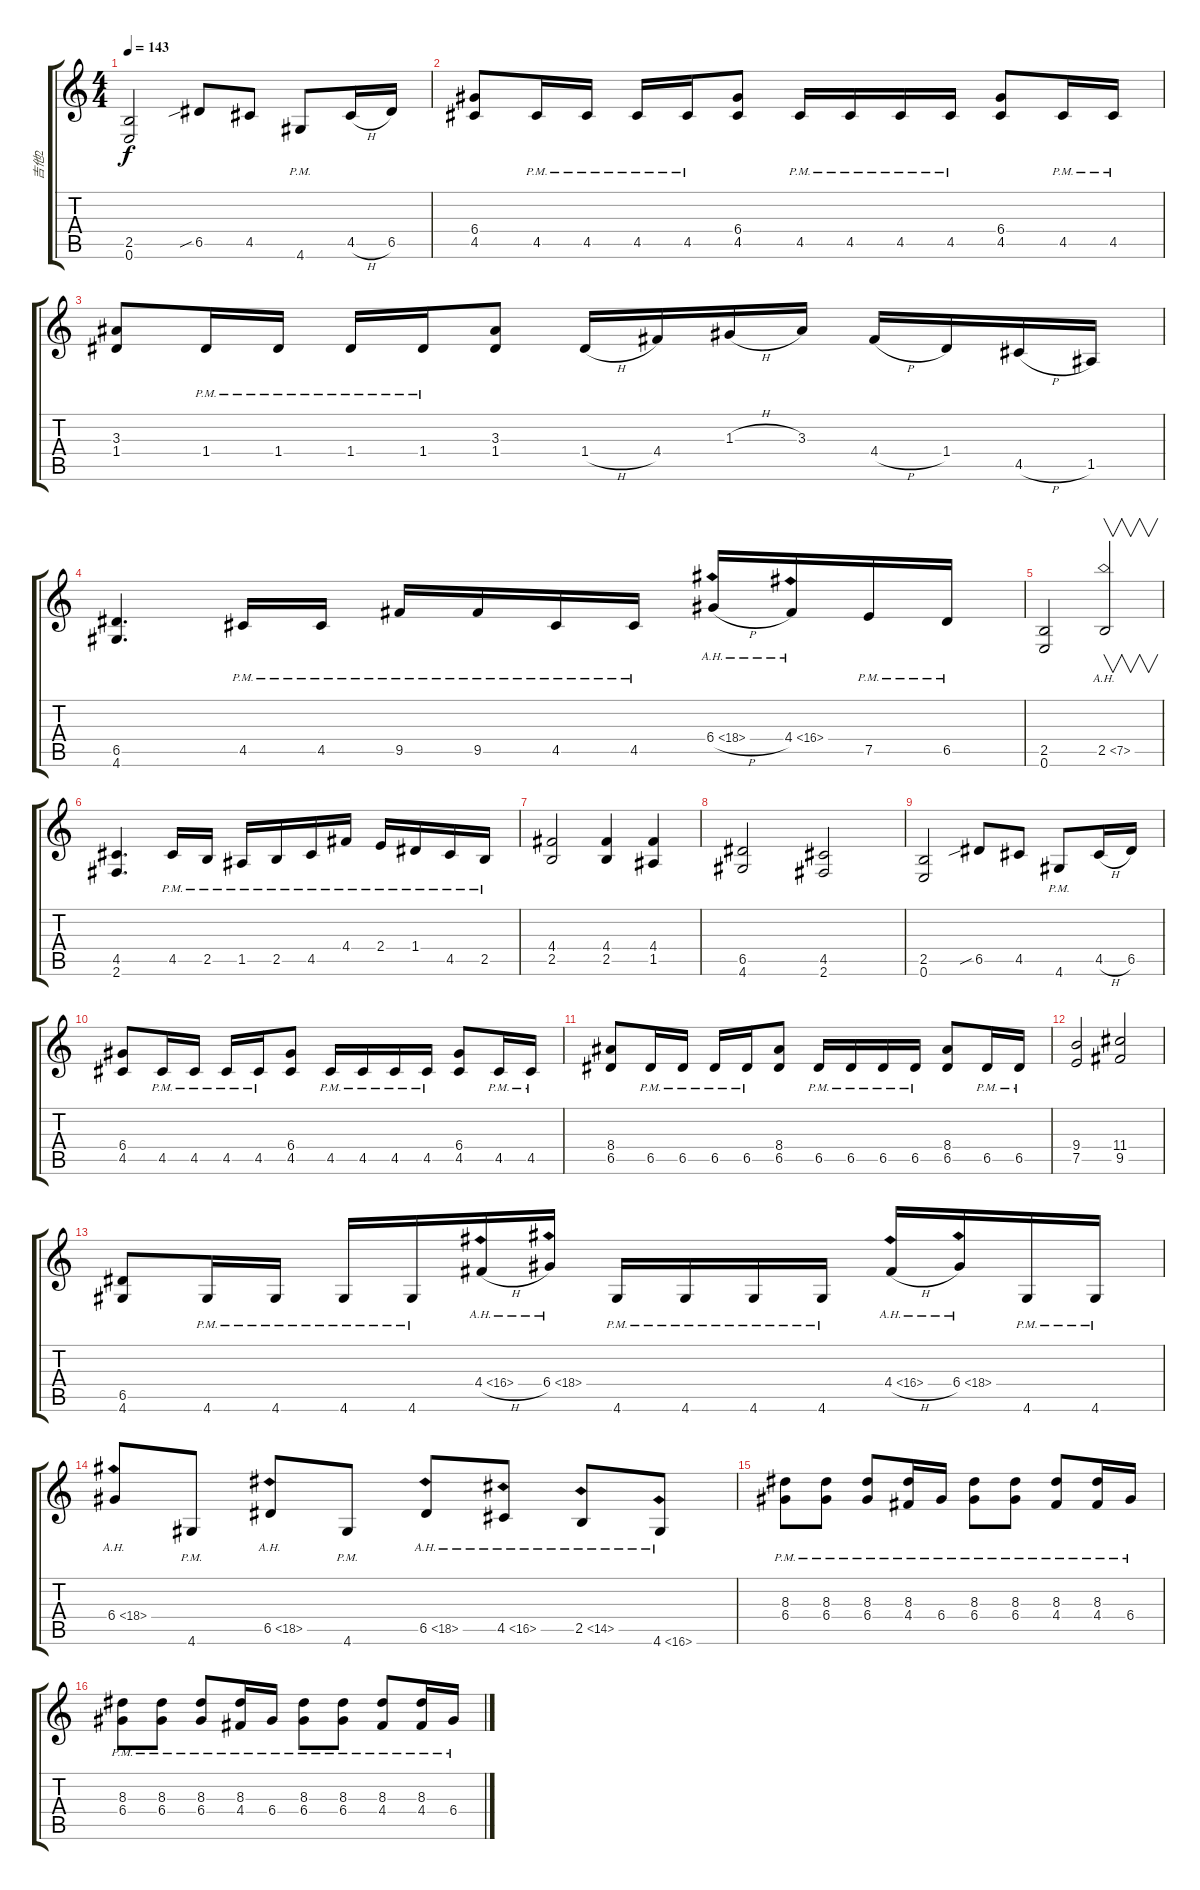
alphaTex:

\track ("吉他2" "吉他2") {instrument overdrivenguitar}
\staff {score tabs}
\tuning (E4 B3 G3 D3 A2 E2) {hide}
\ts (4 4)
\tempo 143
\clef g2
\ks c
(2.5 0.6).2{dy f} 6.5{sib}.8 4.5.8 4.6{pm}.8 4.5{h}.16 6.5.16 |
(6.4 4.5).8 4.5{pm}.16 4.5{pm}.16 4.5{pm}.16 4.5{pm}.16 (6.4 4.5).8 4.5{pm}.16 4.5{pm}.16 4.5{pm}.16 4.5{pm}.16 (6.4 4.5).8 4.5{pm}.16 4.5{pm}.16 |
(3.3 1.4).8 1.4{pm}.16 1.4{pm}.16 1.4{pm}.16 1.4{pm}.16 (3.3 1.4).8 1.4{h}.16 4.4.16 1.3{h}.16 3.3.16 4.4{h}.16 1.4.16 4.5{h}.16 1.5.16 |
(6.5 4.6).4{d} 4.5{pm}.16 4.5{pm}.16 9.5{pm}.16 9.5{pm}.16 4.5{pm}.16 4.5{pm}.16 6.4{ah 12 h}.16 4.4{ah 12}.16 7.5{pm}.16 6.5{pm}.16 |
(2.5 0.6).2 2.5{ah 5}.2{v} |
(4.5 2.6).4{d} 4.5{pm}.16 2.5{pm}.16 1.5{pm}.16 2.5{pm}.16 4.5{pm}.16 4.4{pm}.16 2.4{pm}.16 1.4{pm}.16 4.5{pm}.16 2.5{pm}.16 |
(4.4 2.5).2 (4.4 2.5).4 (4.4 1.5).4 |
(6.5 4.6).2 (4.5 2.6).2 |
(2.5 0.6).2 6.5{sib}.8 4.5.8 4.6{pm}.8 4.5{h}.16 6.5.16 |
(6.4 4.5).8 4.5{pm}.16 4.5{pm}.16 4.5{pm}.16 4.5{pm}.16 (6.4 4.5).8 4.5{pm}.16 4.5{pm}.16 4.5{pm}.16 4.5{pm}.16 (6.4 4.5).8 4.5{pm}.16 4.5{pm}.16 |
(8.4 6.5).8 6.5{pm}.16 6.5{pm}.16 6.5{pm}.16 6.5{pm}.16 (8.4 6.5).8 6.5{pm}.16 6.5{pm}.16 6.5{pm}.16 6.5{pm}.16 (8.4 6.5).8 6.5{pm}.16 6.5{pm}.16 |
(9.4 7.5).2 (11.4 9.5).2 |
(6.5 4.6).8 4.6{pm}.16 4.6{pm}.16 4.6{pm}.16 4.6{pm}.16 4.4{ah 12 h}.16 6.4{ah 12}.16 4.6{pm}.16 4.6{pm}.16 4.6{pm}.16 4.6{pm}.16 4.4{ah 12 h}.16 6.4{ah 12}.16 4.6{pm}.16 4.6{pm}.16 |
6.4{ah 12}.8 4.6{pm}.8 6.5{ah 12}.8 4.6{pm}.8 6.5{ah 12}.8 4.5{ah 12}.8 2.5{ah 12}.8 4.6{ah 12}.8 |
(8.3{pm} 6.4{pm}).8 (8.3{pm} 6.4{pm}).8 (8.3{pm} 6.4{pm}).8 (8.3{pm} 4.4{pm}).16 6.4{pm}.16 (8.3{pm} 6.4{pm}).8 (8.3{pm} 6.4{pm}).8 (8.3{pm} 4.4{pm}).8 (8.3{pm} 4.4{pm}).16 6.4{pm}.16 |
(8.3{pm} 6.4{pm}).8 (8.3{pm} 6.4{pm}).8 (8.3{pm} 6.4{pm}).8 (8.3{pm} 4.4{pm}).16 6.4{pm}.16 (8.3{pm} 6.4{pm}).8 (8.3{pm} 6.4{pm}).8 (8.3{pm} 4.4{pm}).8 (8.3{pm} 4.4{pm}).16 6.4{pm}.16
